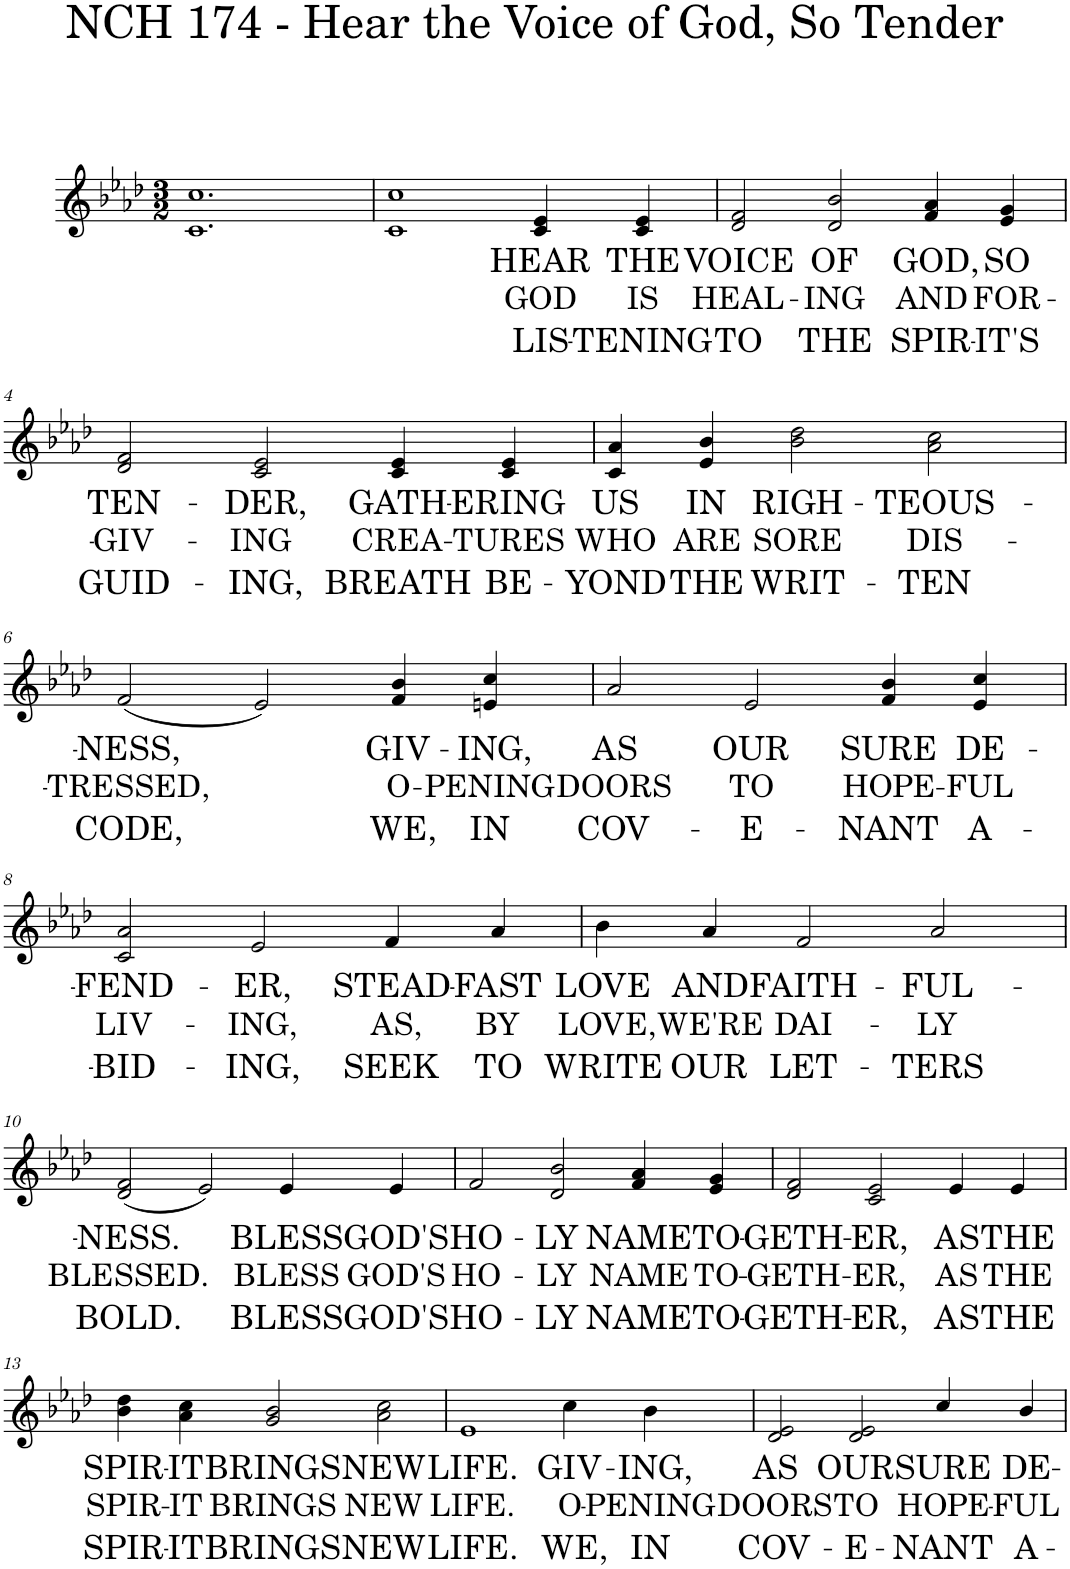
**kern	**text	**text	**text
*part1	*part1	*part1	*part1
*staff1	*staff1	*staff1	*staff1
*I"Piano	*	*	*
*I'Pno.	*	*	*
*clefG2	*	*	*
*k[b-e-a-d-]	*	*	*
*M3/2	*	*	*
=1	=1	=1	=1
1.c 1.cc	.	.	.
=2	=2	=2	=2
1c 1cc	.	.	.
!	!LO:LY:b	!LO:LY:b	!LO:LY:b
4c/ 4e-/	HEAR	GOD	LIS-
!	!LO:LY:b	!LO:LY:b	!LO:LY:b
4c/ 4e-/	THE	IS	-TENING
=3	=3	=3	=3
!	!LO:LY:b	!LO:LY:b	!LO:LY:b
2d-/ 2f/	VOICE	HEAL-	TO
!	!LO:LY:b	!LO:LY:b	!LO:LY:b
2d-/ 2b-/	OF	-ING	THE
!	!LO:LY:b	!LO:LY:b	!LO:LY:b
4f/ 4a-/	GOD,	AND	SPIR-
!	!LO:LY:b	!LO:LY:b	!LO:LY:b
4e-/ 4g/	SO	FOR-	-IT'S
!!LO:LB:g=z
=4	=4	=4	=4
!	!LO:LY:b	!LO:LY:b	!LO:LY:b
2d-/ 2f/	TEN-	-GIV-	GUID-
!	!LO:LY:b	!LO:LY:b	!LO:LY:b
2c/ 2e-/	-DER,	-ING	-ING,
!	!LO:LY:b	!LO:LY:b	!LO:LY:b
4c/ 4e-/	GATH-	CREA-	BREATH
!	!LO:LY:b	!LO:LY:b	!LO:LY:b
4c/ 4e-/	-ERING	-TURES	BE-
=5	=5	=5	=5
!	!LO:LY:b	!LO:LY:b	!LO:LY:b
4c/ 4a-/	US	WHO	-YOND
!	!LO:LY:b	!LO:LY:b	!LO:LY:b
4e-/ 4b-/	IN	ARE	THE
!	!LO:LY:b	!LO:LY:b	!LO:LY:b
2b-\ 2dd-\	RIGH-	SORE	WRIT-
!	!LO:LY:b	!LO:LY:b	!LO:LY:b
2a-\ 2cc\	-TEOUS-	DIS-	-TEN
!!LO:LB:g=z
=6	=6	=6	=6
!	!LO:LY:b	!LO:LY:b	!LO:LY:b
(2f/	-NESS,	-TRESSED,	CODE,
2e-/)	.	.	.
!	!LO:LY:b	!LO:LY:b	!LO:LY:b
4f/ 4b-/	GIV-	O-	WE,
!	!LO:LY:b	!LO:LY:b	!LO:LY:b
4en/ 4cc/	-ING,	-PENING	IN
=7	=7	=7	=7
!	!LO:LY:b	!LO:LY:b	!LO:LY:b
2a-/	AS	DOORS	COV-
!	!LO:LY:b	!LO:LY:b	!LO:LY:b
2e-/	OUR	TO	-E-
!	!LO:LY:b	!LO:LY:b	!LO:LY:b
4f/ 4b-/	SURE	HOPE-	-NANT
!	!LO:LY:b	!LO:LY:b	!LO:LY:b
4e-/ 4cc/	DE-	-FUL	A-
!!LO:LB:g=z
=8	=8	=8	=8
!	!LO:LY:b	!LO:LY:b	!LO:LY:b
2c/ 2a-/	-FEND-	LIV-	-BID-
!	!LO:LY:b	!LO:LY:b	!LO:LY:b
2e-/	-ER,	-ING,	-ING,
!	!LO:LY:b	!LO:LY:b	!LO:LY:b
4f/	STEAD-	AS,	SEEK
!	!LO:LY:b	!LO:LY:b	!LO:LY:b
4a-/	-FAST	BY	TO
=9	=9	=9	=9
!	!LO:LY:b	!LO:LY:b	!LO:LY:b
4b-\	LOVE	LOVE,	WRITE
!	!LO:LY:b	!LO:LY:b	!LO:LY:b
4a-/	AND	WE'RE	OUR
!	!LO:LY:b	!LO:LY:b	!LO:LY:b
2f/	FAITH-	DAI-	LET-
!	!LO:LY:b	!LO:LY:b	!LO:LY:b
2a-/	-FUL-	-LY	-TERS
!!LO:LB:g=z
=10	=10	=10	=10
!	!LO:LY:b	!LO:LY:b	!LO:LY:b
(2d-/ 2f/	-NESS.	BLESSED.	BOLD.
2e-/)	.	.	.
!	!LO:LY:b	!LO:LY:b	!LO:LY:b
4e-/	BLESS	BLESS	BLESS
!	!LO:LY:b	!LO:LY:b	!LO:LY:b
4e-/	GOD'S	GOD'S	GOD'S
=11	=11	=11	=11
!	!LO:LY:b	!LO:LY:b	!LO:LY:b
2f/	HO-	HO-	HO-
!	!LO:LY:b	!LO:LY:b	!LO:LY:b
2d-/ 2b-/	-LY	-LY	-LY
!	!LO:LY:b	!LO:LY:b	!LO:LY:b
4f/ 4a-/	NAME	NAME	NAME
!	!LO:LY:b	!LO:LY:b	!LO:LY:b
4e-/ 4g/	TO-	TO-	TO-
=12	=12	=12	=12
!	!LO:LY:b	!LO:LY:b	!LO:LY:b
2d-/ 2f/	-GETH-	-GETH-	-GETH-
!	!LO:LY:b	!LO:LY:b	!LO:LY:b
2c/ 2e-/	-ER,	-ER,	-ER,
!	!LO:LY:b	!LO:LY:b	!LO:LY:b
4e-/	AS	AS	AS
!	!LO:LY:b	!LO:LY:b	!LO:LY:b
4e-/	THE	THE	THE
!!LO:LB:g=z
=13	=13	=13	=13
!	!LO:LY:b	!LO:LY:b	!LO:LY:b
4b-\ 4dd-\	SPIR-	SPIR-	SPIR-
!	!LO:LY:b	!LO:LY:b	!LO:LY:b
4a-\ 4cc\	-IT	-IT	-IT
!	!LO:LY:b	!LO:LY:b	!LO:LY:b
2g/ 2b-/	BRINGS	BRINGS	BRINGS
!	!LO:LY:b	!LO:LY:b	!LO:LY:b
2a-\ 2cc\	NEW	NEW	NEW
=14	=14	=14	=14
!	!LO:LY:b	!LO:LY:b	!LO:LY:b
1e-	LIFE.	LIFE.	LIFE.
!	!LO:LY:b	!LO:LY:b	!LO:LY:b
4cc\	GIV-	O-	WE,
!	!LO:LY:b	!LO:LY:b	!LO:LY:b
4b-\	-ING,	-PENING	IN
=15	=15	=15	=15
!	!LO:LY:b	!LO:LY:b	!LO:LY:b
2d-/ 2e-/	AS	DOORS	COV-
!	!LO:LY:b	!LO:LY:b	!LO:LY:b
2d-/ 2e-/	OUR	TO	-E-
!	!LO:LY:b	!LO:LY:b	!LO:LY:b
4cc/	SURE	HOPE-	-NANT
!	!LO:LY:b	!LO:LY:b	!LO:LY:b
4b-/	DE-	-FUL	A-
=	=	=	=
*-	*-	*-	*-
